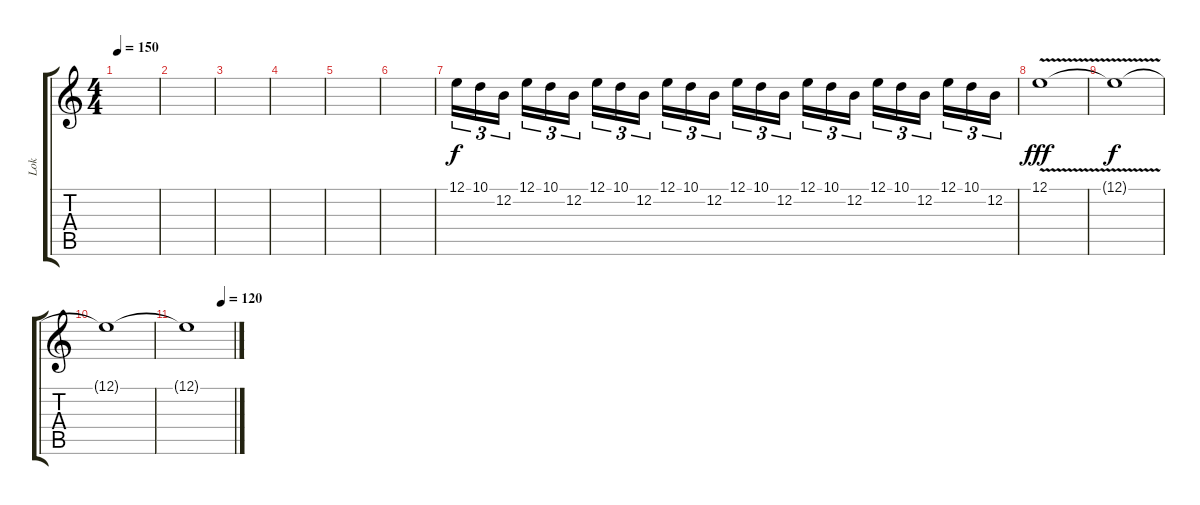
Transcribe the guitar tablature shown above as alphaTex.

\track ("Lok" "Lok") {instrument lead1square}
\staff {score tabs}
\tuning (E4 B3 G3 D3 A2 E2) {hide}
\ts (4 4)
\tempo 150
\clef g2
\ks c
|
|
|
|
|
|
12.1.16{tu (3 2) volume 14 balance 2 instrument overdrivenguitar} 10.1.16{tu (3 2)} 12.2.16{tu (3 2)} 12.1.16{tu (3 2)} 10.1.16{tu (3 2)} 12.2.16{tu (3 2)} 12.1.16{tu (3 2)} 10.1.16{tu (3 2)} 12.2.16{tu (3 2)} 12.1.16{tu (3 2)} 10.1.16{tu (3 2)} 12.2.16{tu (3 2)} 12.1.16{tu (3 2)} 10.1.16{tu (3 2)} 12.2.16{tu (3 2)} 12.1.16{tu (3 2)} 10.1.16{tu (3 2)} 12.2.16{tu (3 2)} 12.1.16{tu (3 2)} 10.1.16{tu (3 2)} 12.2.16{tu (3 2)} 12.1.16{tu (3 2)} 10.1.16{tu (3 2)} 12.2.16{tu (3 2)} |
12.1{v}.1{dy fff volume 0} |
12.1{t}.1{dy f} |
12.1{t}.1 |
\tempo (120 0.75)
12.1{t}.1
